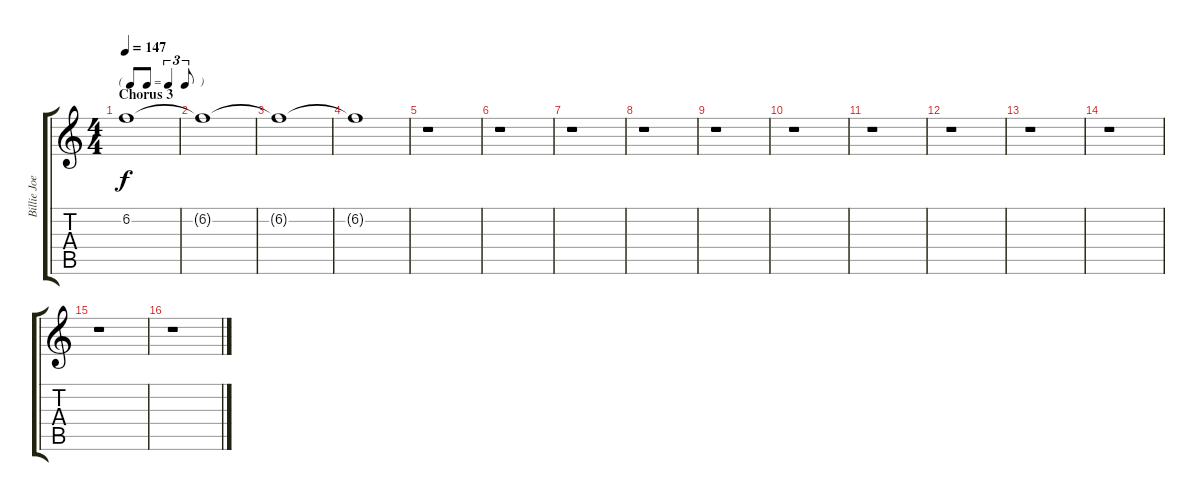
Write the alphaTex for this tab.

\track ("Billie Joe Armstrong - Lead" "Billie Joe") {instrument distortionguitar}
\staff {score tabs}
\tuning (E4 B3 G3 D3 A2 E2) {hide}
\ts (4 4)
\tf triplet8th
\section ("" "Chorus 3")
\tempo 147
\clef g2
\ks c
6.2.1{dy f} |
6.2{t}.1 |
6.2{t}.1 |
6.2{t}.1 |
r.1 |
r.1 |
r.1 |
r.1 |
r.1 |
r.1 |
r.1 |
r.1 |
r.1 |
r.1 |
r.1 |
r.1
